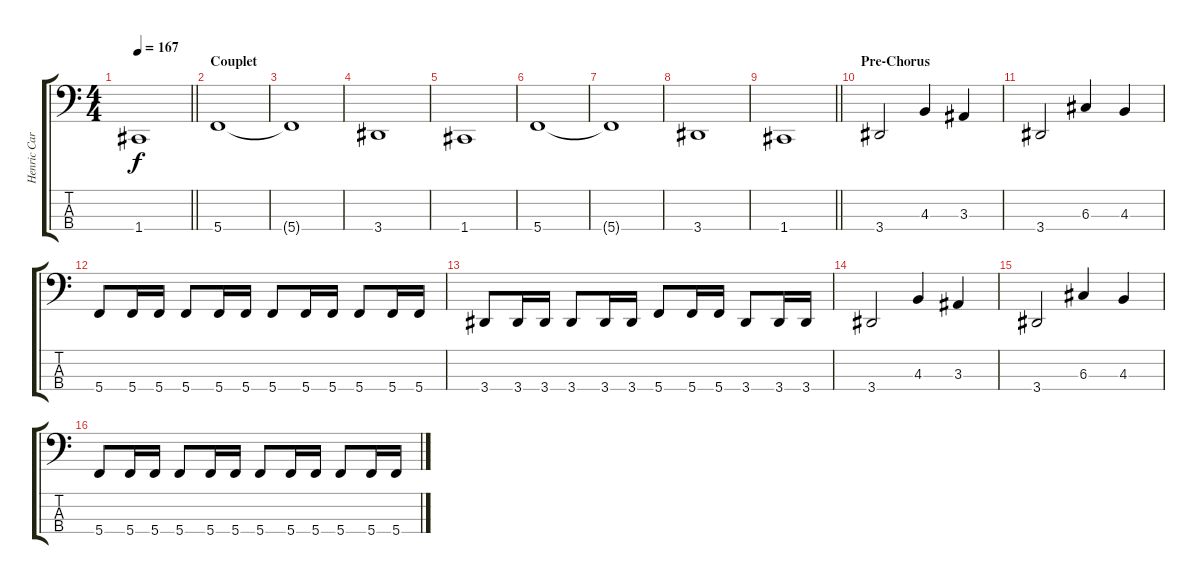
\track ("Henric Carlsson" "Henric Car") {instrument electricbassfinger}
\staff {score tabs}
\tuning (F2 C2 G1 C1) {hide}
\ts (4 4)
\tempo 167
\clef f4
\barLineRight lightlight
\ks c
1.4.1{dy f} |
\section ("" "Сouplet")
5.4.1 |
5.4{t}.1 |
3.4.1 |
1.4.1 |
5.4.1 |
5.4{t}.1 |
3.4.1 |
\barLineRight lightlight
1.4.1 |
\section ("" "Pre-Chorus")
3.4.2 4.3.4 3.3.4 |
3.4.2 6.3.4 4.3.4 |
5.4.8 5.4.16 5.4.16 5.4.8 5.4.16 5.4.16 5.4.8 5.4.16 5.4.16 5.4.8 5.4.16 5.4.16 |
3.4.8 3.4.16 3.4.16 3.4.8 3.4.16 3.4.16 5.4.8 5.4.16 5.4.16 3.4.8 3.4.16 3.4.16 |
3.4.2 4.3.4 3.3.4 |
3.4.2 6.3.4 4.3.4 |
5.4.8 5.4.16 5.4.16 5.4.8 5.4.16 5.4.16 5.4.8 5.4.16 5.4.16 5.4.8 5.4.16 5.4.16
